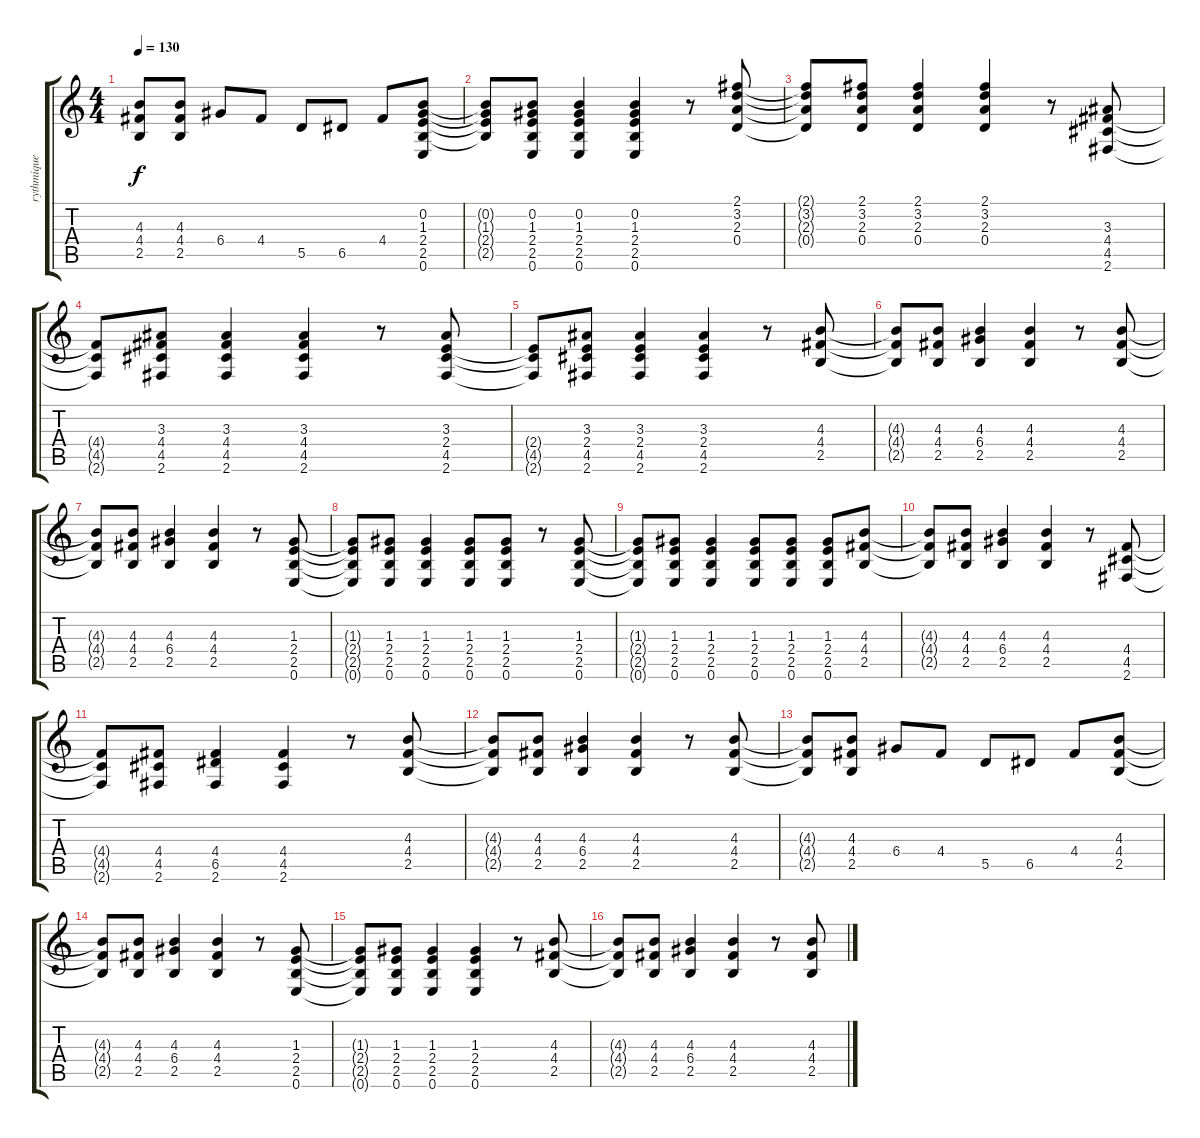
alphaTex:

\track ("rythmique" "rythmique") {instrument overdrivenguitar}
\staff {score tabs}
\tuning (E4 B3 G3 D3 A2 E2) {hide}
\ts (4 4)
\tempo 130
\clef g2
\ks c
(4.3{t} 4.4{t} 2.5{t}).8{dy f} (4.3 4.4 2.5).8 6.4.8 4.4.8 5.5.8 6.5.8 4.4.8 (0.2 1.3 2.4 2.5 0.6).8 |
(0.2{t} 1.3{t} 2.4{t} 2.5{t}).8 (0.2 1.3 2.4 2.5 0.6).8 (0.2 1.3 2.4 2.5 0.6).4 (0.2 1.3 2.4 2.5 0.6).4 r.8 (2.1 3.2 2.3 0.4).8 |
(2.1{t} 3.2{t} 2.3{t} 0.4{t}).8 (2.1 3.2 2.3 0.4).8 (2.1 3.2 2.3 0.4).4 (2.1 3.2 2.3 0.4).4 r.8 (3.3 4.4 4.5 2.6).8 |
(4.4{t} 4.5{t} 2.6{t}).8 (3.3 4.4 4.5 2.6).8 (3.3 4.4 4.5 2.6).4 (3.3 4.4 4.5 2.6).4 r.8 (3.3 2.4 4.5 2.6).8 |
(2.4{t} 4.5{t} 2.6{t}).8 (3.3 2.4 4.5 2.6).8 (3.3 2.4 4.5 2.6).4 (3.3 2.4 4.5 2.6).4 r.8 (4.3 4.4 2.5).8 |
(4.3{t} 4.4{t} 2.5{t}).8 (4.3 4.4 2.5).8 (4.3 6.4 2.5).4 (4.3 4.4 2.5).4 r.8 (4.3 4.4 2.5).8 |
(4.3{t} 4.4{t} 2.5{t}).8 (4.3 4.4 2.5).8 (4.3 6.4 2.5).4 (4.3 4.4 2.5).4 r.8 (1.3 2.4 2.5 0.6).8 |
(1.3{t} 2.4{t} 2.5{t} 0.6{t}).8 (1.3 2.4 2.5 0.6).8 (1.3 2.4 2.5 0.6).4 (1.3 2.4 2.5 0.6).8 (1.3 2.4 2.5 0.6).8 r.8 (1.3 2.4 2.5 0.6).8 |
(1.3{t} 2.4{t} 2.5{t} 0.6{t}).8 (1.3 2.4 2.5 0.6).8 (1.3 2.4 2.5 0.6).4 (1.3 2.4 2.5 0.6).8 (1.3 2.4 2.5 0.6).8 (1.3 2.4 2.5 0.6).8 (4.3 4.4 2.5).8 |
(4.3{t} 4.4{t} 2.5{t}).8 (4.3 4.4 2.5).8 (4.3 6.4 2.5).4 (4.3 4.4 2.5).4 r.8 (4.4 4.5 2.6).8 |
(4.4{t} 4.5{t} 2.6{t}).8 (4.4 4.5 2.6).8 (4.4 6.5 2.6).4 (4.4 4.5 2.6).4 r.8 (4.3 4.4 2.5).8 |
(4.3{t} 4.4{t} 2.5{t}).8 (4.3 4.4 2.5).8 (4.3 6.4 2.5).4 (4.3 4.4 2.5).4 r.8 (4.3 4.4 2.5).8 |
(4.3{t} 4.4{t} 2.5{t}).8 (4.3 4.4 2.5).8 6.4.8 4.4.8 5.5.8 6.5.8 4.4.8 (4.3 4.4 2.5).8 |
(4.3{t} 4.4{t} 2.5{t}).8 (4.3 4.4 2.5).8 (4.3 6.4 2.5).4 (4.3 4.4 2.5).4 r.8 (1.3 2.4 2.5 0.6).8 |
(1.3{t} 2.4{t} 2.5{t} 0.6{t}).8 (1.3 2.4 2.5 0.6).8 (1.3 2.4 2.5 0.6).4 (1.3 2.4 2.5 0.6).4 r.8 (4.3 4.4 2.5).8 |
(4.3{t} 4.4{t} 2.5{t}).8 (4.3 4.4 2.5).8 (4.3 6.4 2.5).4 (4.3 4.4 2.5).4 r.8 (4.3 4.4 2.5).8
